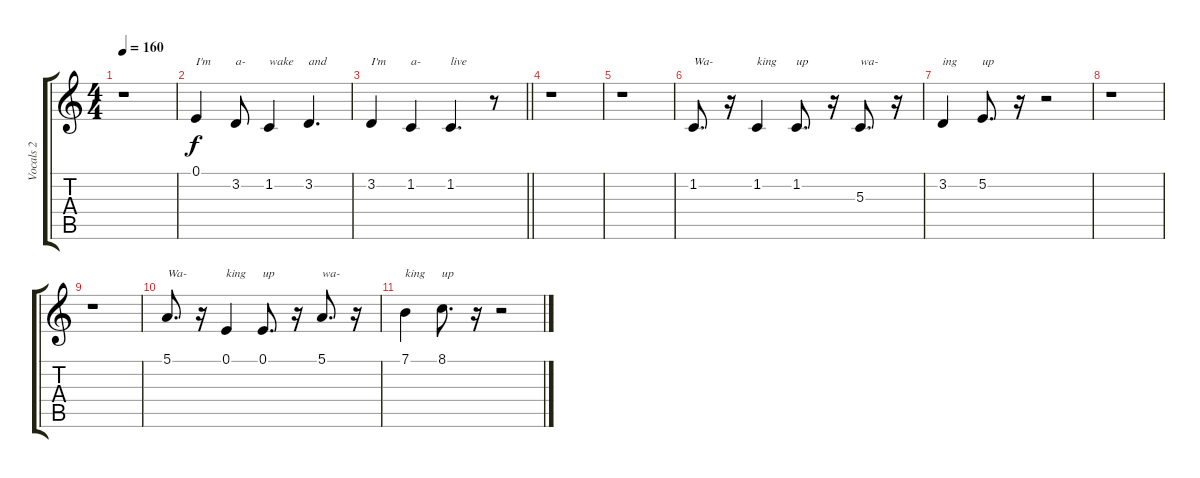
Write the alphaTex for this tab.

\track ("Vocals 2" "Vocals 2") {instrument lead1square}
\staff {score tabs}
\tuning (E4 B3 G3 D3 A2 E2) {hide}
\ts (4 4)
\tempo 160
\clef g2
\ks c
r.1{dy f} |
0.1.4{txt "I'm"} 3.2.8{txt "a-"} 1.2.4{txt "wake"} 3.2.4{d txt "and"} |
\barLineRight lightlight
3.2.4{txt "I'm"} 1.2.4{txt "a-"} 1.2.4{d txt "live"} r.8 |
r.1 |
r.1 |
1.2.8{d txt "Wa-"} r.16 1.2.4{txt "king"} 1.2.8{d txt "up"} r.16 5.3.8{d txt "wa-"} r.16 |
3.2.4{txt "ing"} 5.2.8{d txt "up"} r.16 r.2 |
r.1 |
r.1 |
5.1.8{d txt "Wa-"} r.16 0.1.4{txt "king"} 0.1.8{d txt "up"} r.16 5.1.8{d txt "wa-"} r.16 |
7.1.4{txt "king"} 8.1.8{d txt "up"} r.16 r.2
